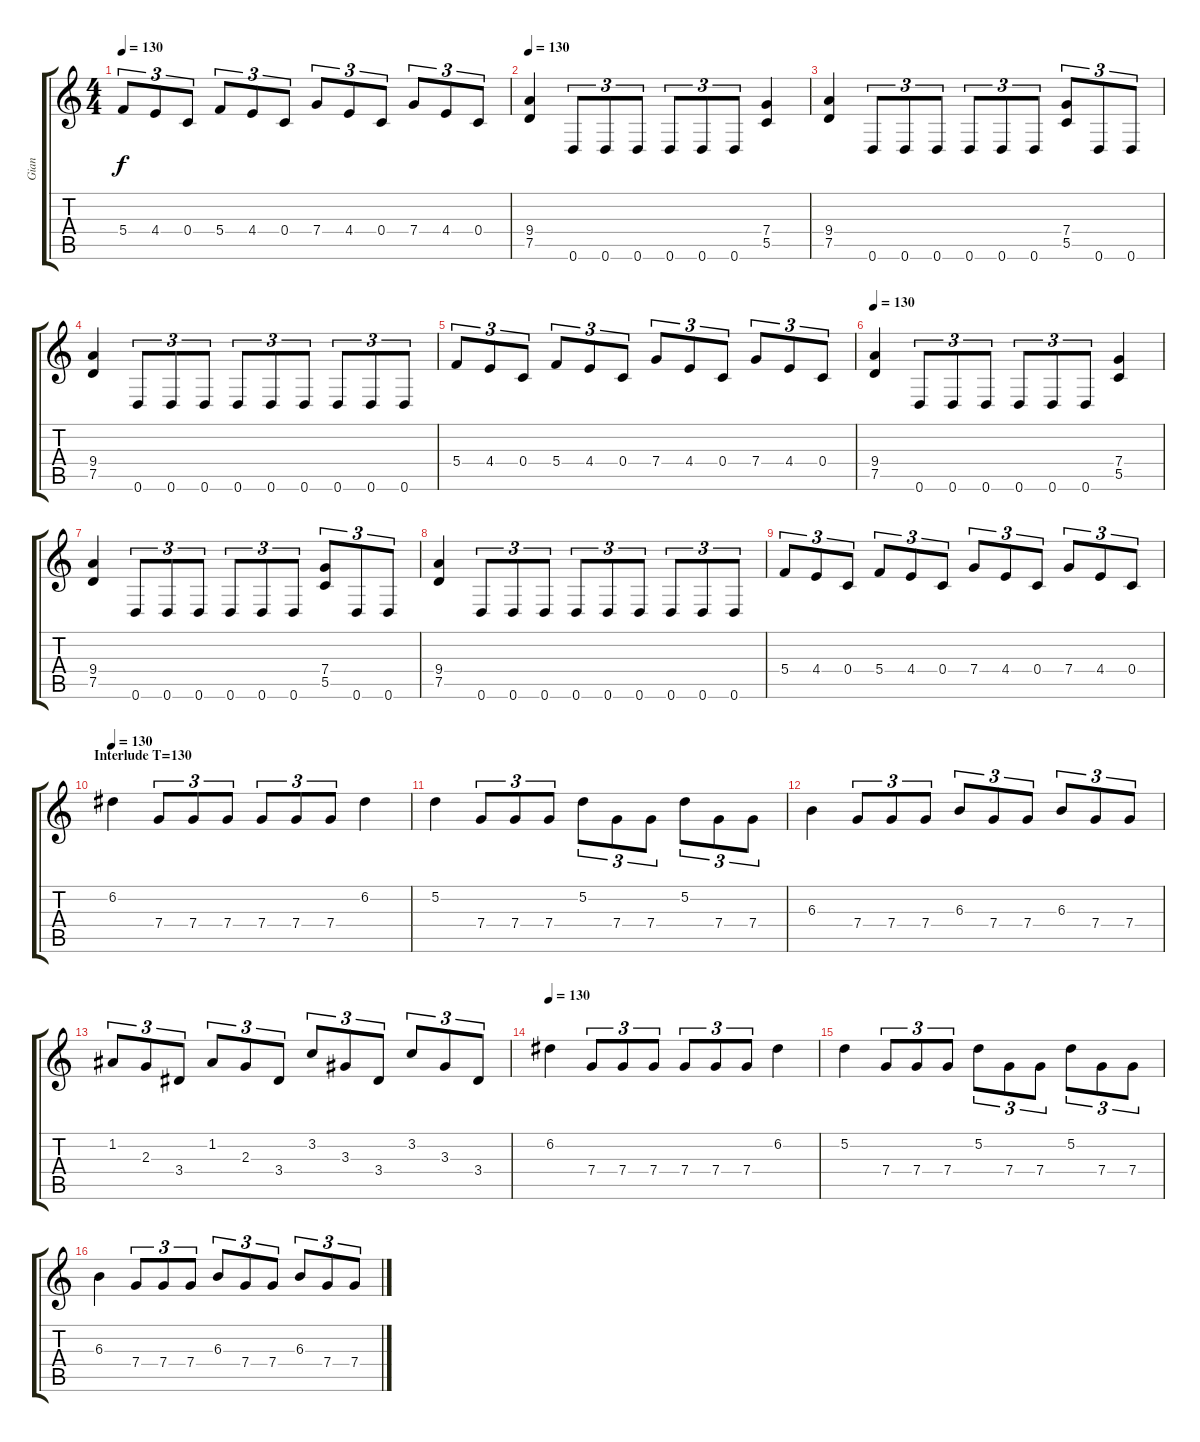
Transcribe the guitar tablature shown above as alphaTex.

\track ("Gian" "Gian") {instrument distortionguitar}
\staff {score tabs}
\tuning (D4 A3 F3 C3 G2 D2) {hide}
\ts (4 4)
\tempo 130
\clef g2
\ks c
5.4.8{tu (3 2) dy f} 4.4.8{tu (3 2)} 0.4.8{tu (3 2)} 5.4.8{tu (3 2)} 4.4.8{tu (3 2)} 0.4.8{tu (3 2)} 7.4.8{tu (3 2)} 4.4.8{tu (3 2)} 0.4.8{tu (3 2)} 7.4.8{tu (3 2)} 4.4.8{tu (3 2)} 0.4.8{tu (3 2)} |
\tempo 130
(9.4 7.5).4 0.6.8{tu (3 2)} 0.6.8{tu (3 2)} 0.6.8{tu (3 2)} 0.6.8{tu (3 2)} 0.6.8{tu (3 2)} 0.6.8{tu (3 2)} (7.4 5.5).4 |
(9.4 7.5).4 0.6.8{tu (3 2)} 0.6.8{tu (3 2)} 0.6.8{tu (3 2)} 0.6.8{tu (3 2)} 0.6.8{tu (3 2)} 0.6.8{tu (3 2)} (7.4 5.5).8{tu (3 2)} 0.6.8{tu (3 2)} 0.6.8{tu (3 2)} |
(9.4 7.5).4 0.6.8{tu (3 2)} 0.6.8{tu (3 2)} 0.6.8{tu (3 2)} 0.6.8{tu (3 2)} 0.6.8{tu (3 2)} 0.6.8{tu (3 2)} 0.6.8{tu (3 2)} 0.6.8{tu (3 2)} 0.6.8{tu (3 2)} |
5.4.8{tu (3 2)} 4.4.8{tu (3 2)} 0.4.8{tu (3 2)} 5.4.8{tu (3 2)} 4.4.8{tu (3 2)} 0.4.8{tu (3 2)} 7.4.8{tu (3 2)} 4.4.8{tu (3 2)} 0.4.8{tu (3 2)} 7.4.8{tu (3 2)} 4.4.8{tu (3 2)} 0.4.8{tu (3 2)} |
\tempo 130
(9.4 7.5).4 0.6.8{tu (3 2)} 0.6.8{tu (3 2)} 0.6.8{tu (3 2)} 0.6.8{tu (3 2)} 0.6.8{tu (3 2)} 0.6.8{tu (3 2)} (7.4 5.5).4 |
(9.4 7.5).4 0.6.8{tu (3 2)} 0.6.8{tu (3 2)} 0.6.8{tu (3 2)} 0.6.8{tu (3 2)} 0.6.8{tu (3 2)} 0.6.8{tu (3 2)} (7.4 5.5).8{tu (3 2)} 0.6.8{tu (3 2)} 0.6.8{tu (3 2)} |
(9.4 7.5).4 0.6.8{tu (3 2)} 0.6.8{tu (3 2)} 0.6.8{tu (3 2)} 0.6.8{tu (3 2)} 0.6.8{tu (3 2)} 0.6.8{tu (3 2)} 0.6.8{tu (3 2)} 0.6.8{tu (3 2)} 0.6.8{tu (3 2)} |
5.4.8{tu (3 2)} 4.4.8{tu (3 2)} 0.4.8{tu (3 2)} 5.4.8{tu (3 2)} 4.4.8{tu (3 2)} 0.4.8{tu (3 2)} 7.4.8{tu (3 2)} 4.4.8{tu (3 2)} 0.4.8{tu (3 2)} 7.4.8{tu (3 2)} 4.4.8{tu (3 2)} 0.4.8{tu (3 2)} |
\section ("" "Interlude T=130")
\tempo 130
6.2.4 7.4.8{tu (3 2)} 7.4.8{tu (3 2)} 7.4.8{tu (3 2)} 7.4.8{tu (3 2)} 7.4.8{tu (3 2)} 7.4.8{tu (3 2)} 6.2.4 |
5.2.4 7.4.8{tu (3 2)} 7.4.8{tu (3 2)} 7.4.8{tu (3 2)} 5.2.8{tu (3 2)} 7.4.8{tu (3 2)} 7.4.8{tu (3 2)} 5.2.8{tu (3 2)} 7.4.8{tu (3 2)} 7.4.8{tu (3 2)} |
6.3.4 7.4.8{tu (3 2)} 7.4.8{tu (3 2)} 7.4.8{tu (3 2)} 6.3.8{tu (3 2)} 7.4.8{tu (3 2)} 7.4.8{tu (3 2)} 6.3.8{tu (3 2)} 7.4.8{tu (3 2)} 7.4.8{tu (3 2)} |
1.2.8{tu (3 2)} 2.3.8{tu (3 2)} 3.4.8{tu (3 2)} 1.2.8{tu (3 2)} 2.3.8{tu (3 2)} 3.4.8{tu (3 2)} 3.2.8{tu (3 2)} 3.3.8{tu (3 2)} 3.4.8{tu (3 2)} 3.2.8{tu (3 2)} 3.3.8{tu (3 2)} 3.4.8{tu (3 2)} |
\tempo 130
6.2.4 7.4.8{tu (3 2)} 7.4.8{tu (3 2)} 7.4.8{tu (3 2)} 7.4.8{tu (3 2)} 7.4.8{tu (3 2)} 7.4.8{tu (3 2)} 6.2.4 |
5.2.4 7.4.8{tu (3 2)} 7.4.8{tu (3 2)} 7.4.8{tu (3 2)} 5.2.8{tu (3 2)} 7.4.8{tu (3 2)} 7.4.8{tu (3 2)} 5.2.8{tu (3 2)} 7.4.8{tu (3 2)} 7.4.8{tu (3 2)} |
6.3.4 7.4.8{tu (3 2)} 7.4.8{tu (3 2)} 7.4.8{tu (3 2)} 6.3.8{tu (3 2)} 7.4.8{tu (3 2)} 7.4.8{tu (3 2)} 6.3.8{tu (3 2)} 7.4.8{tu (3 2)} 7.4.8{tu (3 2)}
